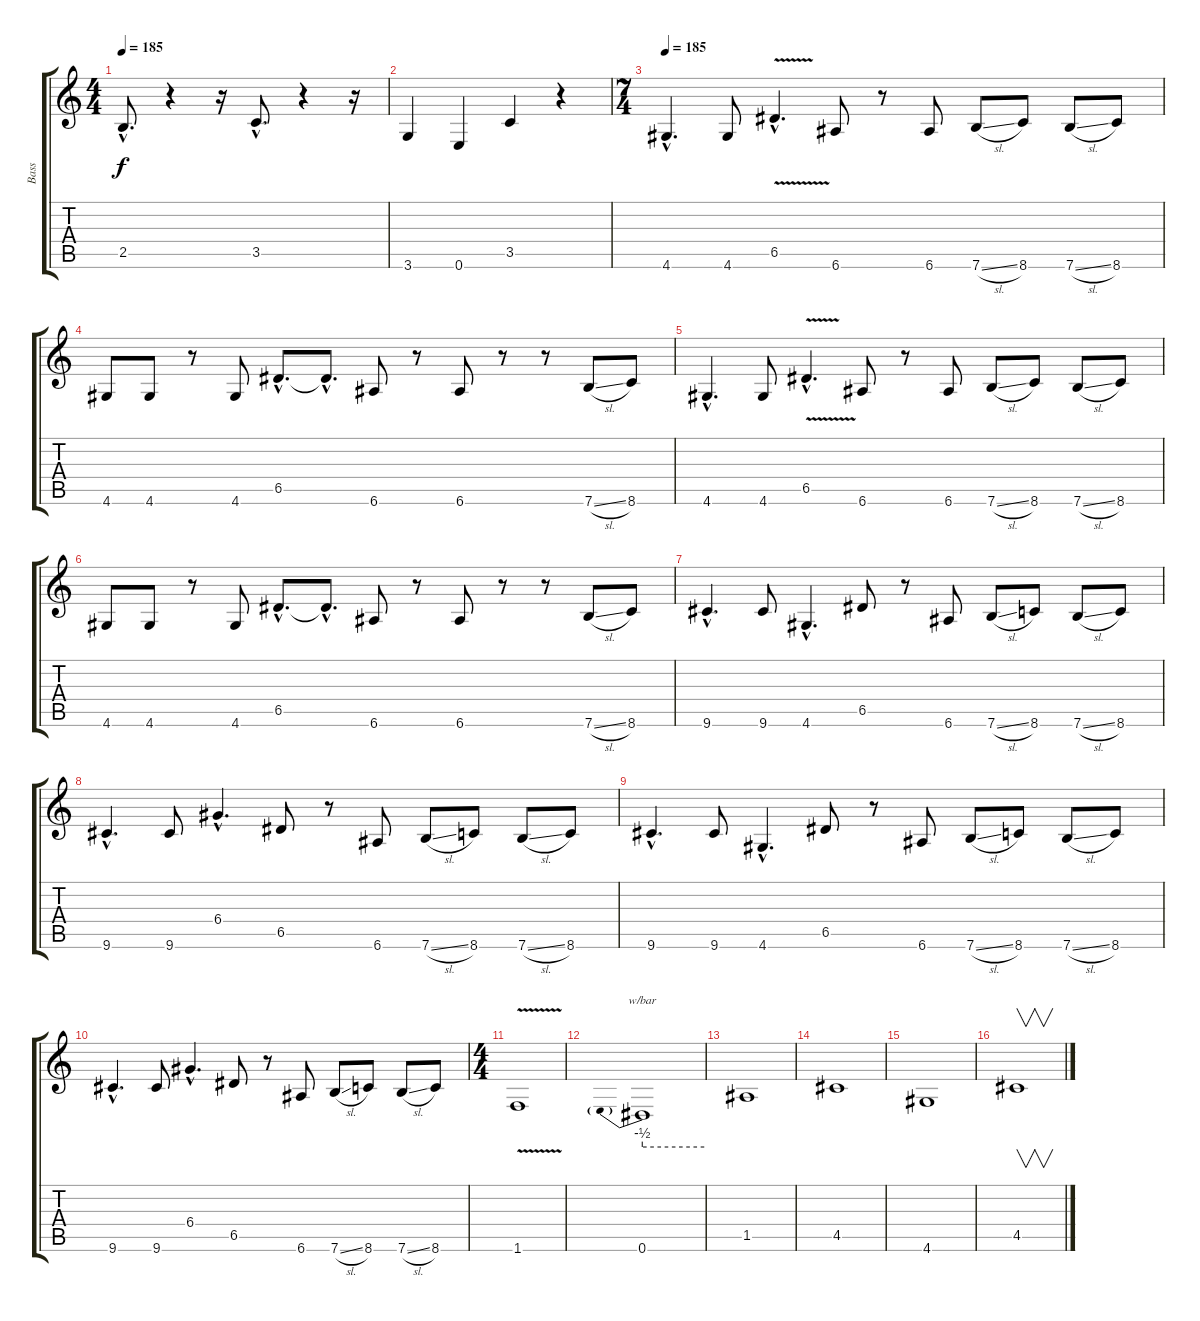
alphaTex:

\track ("Bass" "Bass") {instrument electricbassfinger}
\staff {score tabs}
\tuning (E4 B3 G3 D3 A2 E2) {hide}
\ts (4 4)
\tempo 185
\clef g2
\ks c
2.5{hac}.8{d dy f} r.4 r.16 3.5{hac}.8{d} r.4 r.16 |
3.6.4 0.6.4 3.5.4 r.4 |
\ts (7 4)
\tempo 185
4.6{hac}.4{d} 4.6.8 6.5{v hac}.4{d} 6.6.8 r.8 6.6.8 7.6{sl}.8 8.6.8 7.6{sl}.8 8.6.8 |
4.6.8 4.6.8 r.8 4.6.8 6.5{hac}.8{d} 6.5{hac t}.8{d} 6.6.8 r.8 6.6.8 r.8 r.8 7.6{sl}.8 8.6.8 |
4.6{hac}.4{d} 4.6.8 6.5{v hac}.4{d} 6.6.8 r.8 6.6.8 7.6{sl}.8 8.6.8 7.6{sl}.8 8.6.8 |
4.6.8 4.6.8 r.8 4.6.8 6.5{hac}.8{d} 6.5{hac t}.8{d} 6.6.8 r.8 6.6.8 r.8 r.8 7.6{sl}.8 8.6.8 |
9.6{hac}.4{d} 9.6.8 4.6{hac}.4{d} 6.5.8 r.8 6.6.8 7.6{sl}.8 8.6.8 7.6{sl}.8 8.6.8 |
9.6{hac}.4{d} 9.6.8 6.4{hac}.4{d} 6.5.8 r.8 6.6.8 7.6{sl}.8 8.6.8 7.6{sl}.8 8.6.8 |
9.6{hac}.4{d} 9.6.8 4.6{hac}.4{d} 6.5.8 r.8 6.6.8 7.6{sl}.8 8.6.8 7.6{sl}.8 8.6.8 |
9.6{hac}.4{d} 9.6.8 6.4{hac}.4{d} 6.5.8 r.8 6.6.8 7.6{sl}.8 8.6.8 7.6{sl}.8 8.6.8 |
\ts (4 4)
1.6{v}.1 |
0.6.1{tbe (predive default 0 -2 60 -2)} |
1.5.1 |
4.5.1 |
4.6.1 |
4.5.1{v}
